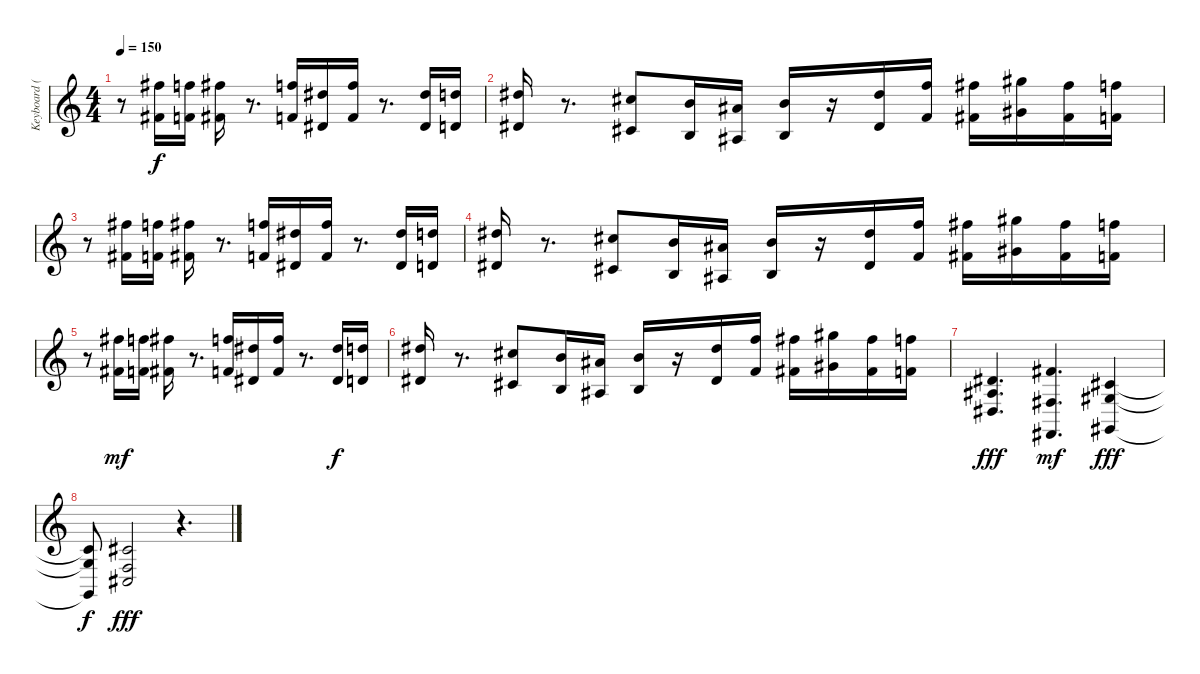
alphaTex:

\track ("Keyboard (Andy C) and Chorus" "Keyboard (") {instrument stringensemble1}
\staff {score}
\tuning (Eb4 Bb3 Gb3 Db3 Ab2 Eb2) {hide}
\ts (4 4)
\tempo 150
\clef g2
\ks c
r.8{dy f} (15.1 8.2).16 (14.1 7.2).16 (15.1 8.2).16 r.8{d} (14.1 7.2).16 (12.1 5.2).16 (14.1 7.2).16 r.8{d} (12.1 5.2).16 (11.1 4.2).16 |
(12.1 5.2).16 r.8{d} (10.1 7.3).8 (8.1 5.3).16 (7.1 4.3).16 (8.1 5.3).16 r.16 (12.1 9.3).16 (14.1 11.3).16 (15.1 12.3).16 (17.1 14.3).16 (15.1 12.3).16 (14.1 11.3).16 |
r.8 (15.1 8.2).16 (14.1 7.2).16 (15.1 8.2).16 r.8{d} (14.1 7.2).16 (12.1 5.2).16 (14.1 7.2).16 r.8{d} (12.1 5.2).16 (11.1 4.2).16 |
(12.1 5.2).16 r.8{d} (10.1 7.3).8 (8.1 5.3).16 (7.1 4.3).16 (8.1 5.3).16 r.16 (12.1 9.3).16 (14.1 11.3).16 (15.1 12.3).16 (17.1 14.3).16 (15.1 12.3).16 (14.1 11.3).16 |
r.8 (15.1 8.2).16{dy mf} (14.1 7.2).16 (15.1 8.2).16 r.8{d} (14.1 7.2).16 (12.1 5.2).16 (14.1 7.2).16 r.8{d} (12.1 5.2).16{dy f} (11.1 4.2).16 |
(12.1 5.2).16 r.8{d} (10.1 7.3).8 (8.1 5.3).16 (7.1 4.3).16 (8.1 5.3).16 r.16 (12.1 9.3).16 (14.1 11.3).16 (15.1 12.3).16 (17.1 14.3).16 (15.1 12.3).16 (14.1 11.3).16 |
(5.2 4.3 7.5).4{d dy fff instrument choiraahs} (8.2 5.4 3.6).4{d dy mf} (7.3 7.4 5.6).4{dy fff} |
(7.3{t} 7.4{t} 5.6{t}).8{dy f} (7.3 4.4 5.5).2{dy fff} r.4{d}
